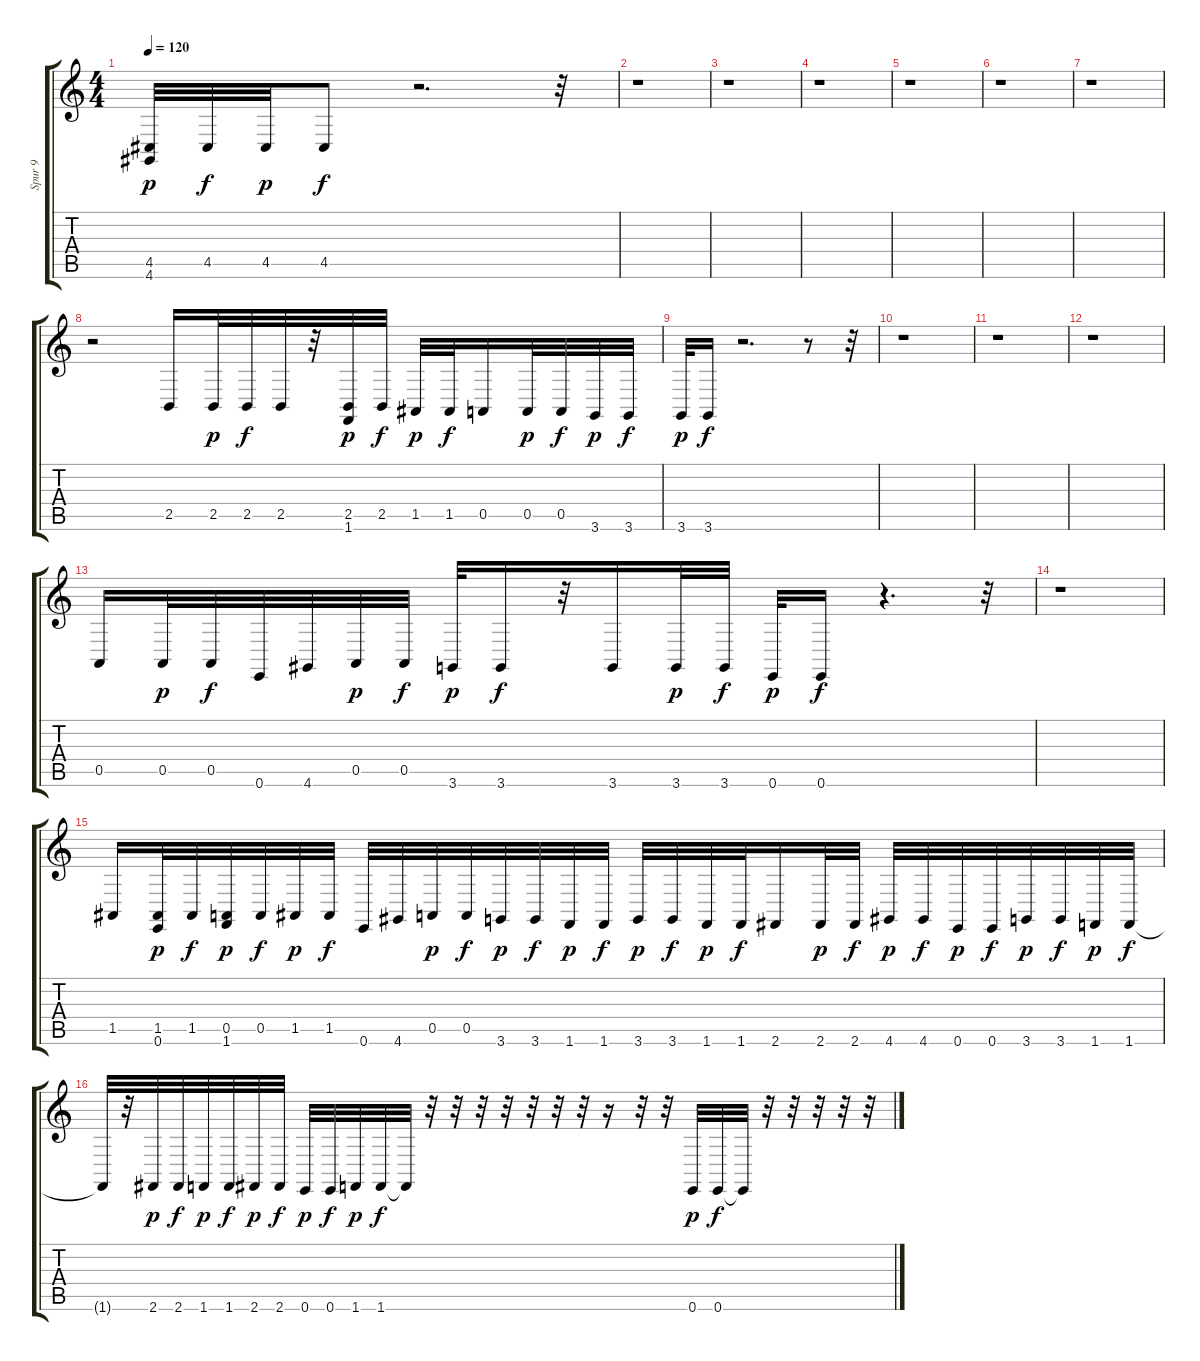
\track ("Spur 9" "Spur 9") {instrument synthdrum}
\staff {score tabs}
\tuning (E4 B3 G3 D3 A2 E2) {hide}
\ts (4 4)
\tempo 120
\clef g2
\ks c
(4.5 4.6).32{dy p} 4.5.32{dy f} 4.5.32{dy p} 4.5.8{dy f} r.2{d} r.32 |
r.1 |
r.1 |
r.1 |
r.1 |
r.1 |
r.1 |
r.2 2.5.16 2.5.32{dy p} 2.5.32{dy f} 2.5.32 r.32 (2.5 1.6).32{dy p} 2.5.32{dy f} 1.5.32{dy p} 1.5.32{dy f} 0.5.16 0.5.32{dy p} 0.5.32{dy f} 3.6.32{dy p} 3.6.32{dy f} |
3.6.32{dy p} 3.6.16{dy f} r.2{d} r.8 r.32 |
r.1 |
r.1 |
r.1 |
0.5.16 0.5.32{dy p} 0.5.32{dy f} 0.6.32 4.6.32 0.5.32{dy p} 0.5.32{dy f} 3.6.32{dy p} 3.6.16{dy f} r.32 3.6.16 3.6.32{dy p} 3.6.32{dy f} 0.6.32{dy p} 0.6.16{dy f} r.4{d} r.32 |
r.1 |
1.5.16 (1.5 0.6).32{dy p} 1.5.32{dy f} (0.5 1.6).32{dy p} 0.5.32{dy f} 1.5.32{dy p} 1.5.32{dy f} 0.6.32 4.6.32 0.5.32{dy p} 0.5.32{dy f} 3.6.32{dy p} 3.6.32{dy f} 1.6.32{dy p} 1.6.32{dy f} 3.6.32{dy p} 3.6.32{dy f} 1.6.32{dy p} 1.6.32{dy f} 2.6.16 2.6.32{dy p} 2.6.32{dy f} 4.6.32{dy p} 4.6.32{dy f} 0.6.32{dy p} 0.6.32{dy f} 3.6.32{dy p} 3.6.32{dy f} 1.6.32{dy p} 1.6.32{dy f} |
1.6{t}.32 r.32 2.6.32{dy p} 2.6.32{dy f} 1.6.32{dy p} 1.6.32{dy f} 2.6.32{dy p} 2.6.32{dy f} 0.6.32{dy p} 0.6.32{dy f} 1.6.32{dy p} 1.6.32{dy f} 1.6{t}.32 r.32 r.32 r.32 r.32 r.32 r.32 r.32 r.16 r.32 r.32 0.6.32{dy p} 0.6.32{dy f} 0.6{t}.32 r.32 r.32 r.32 r.32 r.32
